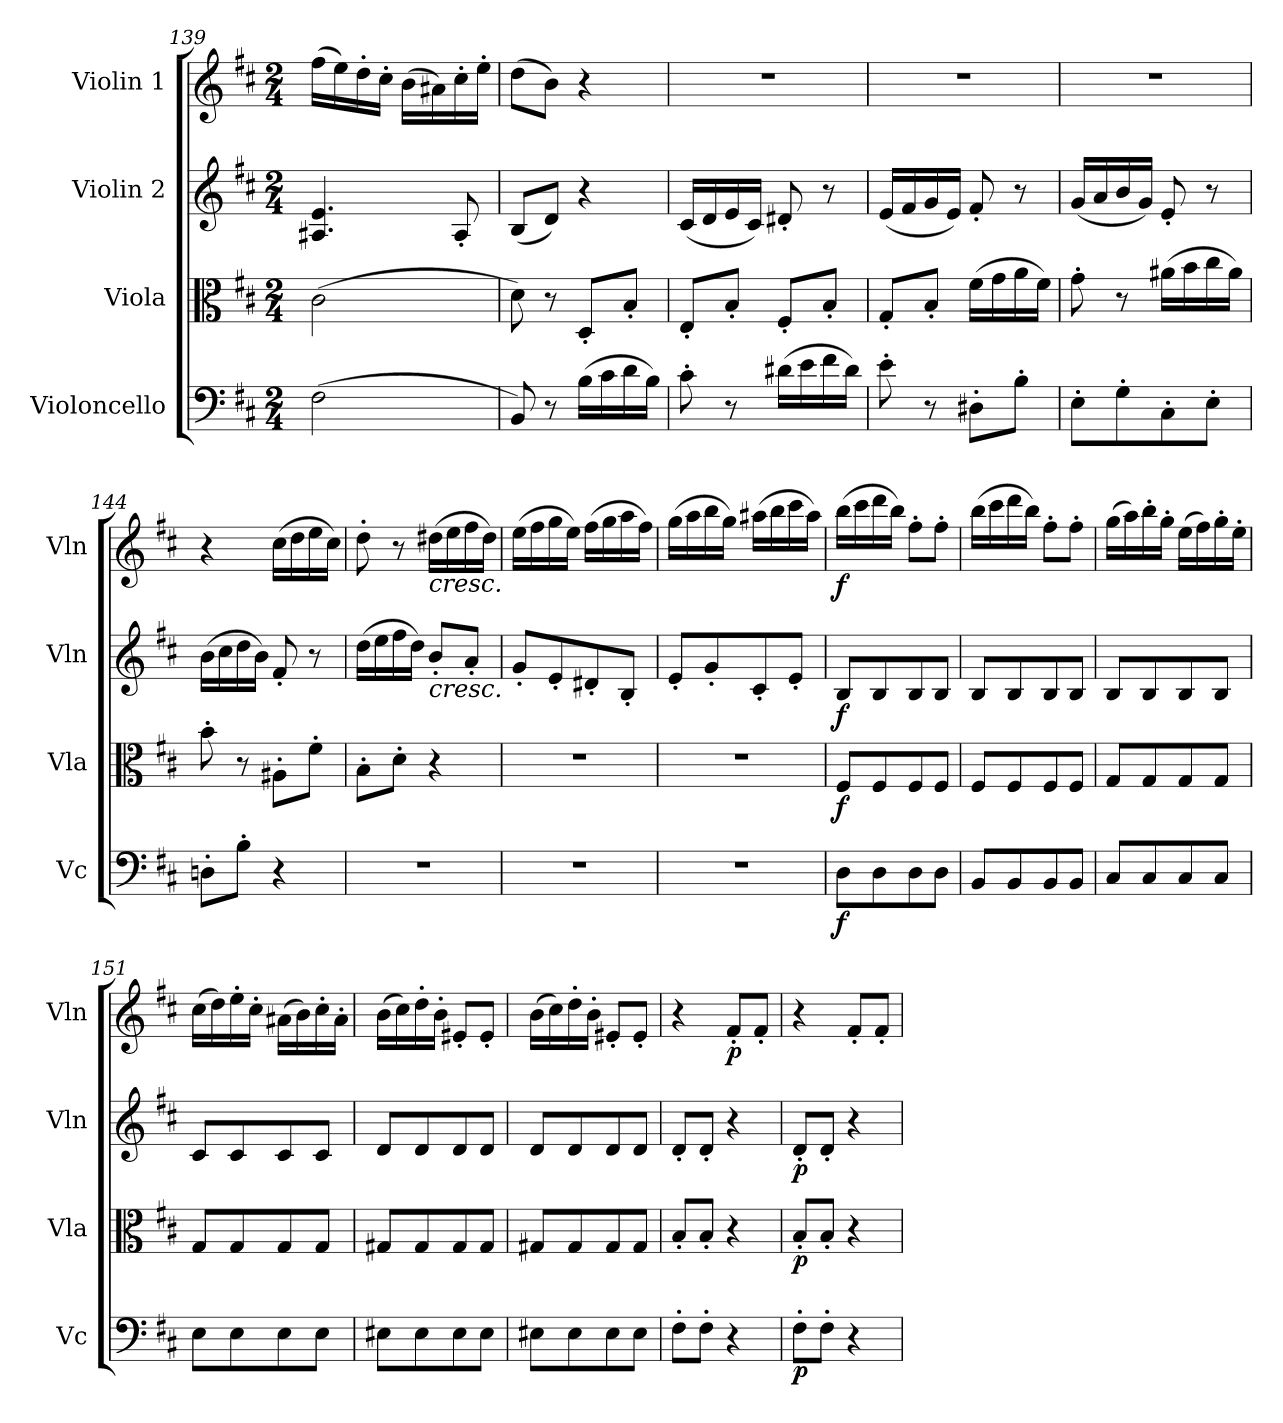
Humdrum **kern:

**kern	**dynam	**kern	**dynam	**kern	**dynam	**kern	**dynam
*part4	*part4	*part3	*part3	*part2	*part2	*part1	*part1
*staff4	*staff4	*staff3	*staff3	*staff2	*staff2	*staff1	*staff1
*I"Violoncello	*	*I"Viola	*	*I"Violin 2	*	*I"Violin 1	*
*I'Vc	*	*I'Vla	*	*I'Vln	*	*I'Vln	*
*clefF4	*	*clefC3	*	*clefG2	*	*clefG2	*
*k[f#c#]	*	*k[f#c#]	*	*k[f#c#]	*	*k[f#c#]	*
*M2/4	*	*M2/4	*	*M2/4	*	*M2/4	*
=139	=139	=139	=139	=139	=139	=139	=139
(2F#\	.	(2c#\	.	4.A#X/ 4.e/	.	(16ff#\LL	.
.	.	.	.	.	.	16ee\)	.
.	.	.	.	.	.	16dd'\	.
.	.	.	.	.	.	16cc#'\JJ	.
.	.	.	.	.	.	(16b\LL	.
.	.	.	.	.	.	16a#X\)	.
.	.	.	.	8A#'/	.	16cc#'\	.
.	.	.	.	.	.	16ee'\JJ	.
=140	=140	=140	=140	=140	=140	=140	=140
8BB/)	.	8d\)	.	(8B/L	.	(8dd\L	.
8r	.	8r	.	8d/J)	.	8b\J)	.
(16B\LL	.	8D'/L	.	4r	.	4r	.
16c#\	.	.	.	.	.	.	.
16d\	.	8B'/J	.	.	.	.	.
16B\JJ)	.	.	.	.	.	.	.
=141	=141	=141	=141	=141	=141	=141	=141
8c#'\	.	8E'/L	.	(16c#/LL	.	2r	.
.	.	.	.	16d/	.	.	.
8r	.	8B'/J	.	16e/	.	.	.
.	.	.	.	16c#/JJ)	.	.	.
(16d#X\LL	.	8F#'/L	.	8d#X'/	.	.	.
16e\	.	.	.	.	.	.	.
16f#\	.	8B'/J	.	8r	.	.	.
16d#\JJ)	.	.	.	.	.	.	.
!!LO:PB:g=z
=142	=142	=142	=142	=142	=142	=142	=142
8e'\	.	8G'/L	.	(16e/LL	.	2r	.
.	.	.	.	16f#/	.	.	.
8r	.	8B'/J	.	16g/	.	.	.
.	.	.	.	16e/JJ)	.	.	.
8D#X'\L	.	(16f#\LL	.	8f#'/	.	.	.
.	.	16g\	.	.	.	.	.
8B'\J	.	16a\	.	8r	.	.	.
.	.	16f#\JJ)	.	.	.	.	.
!!LO:PB:g=z
=143	=143	=143	=143	=143	=143	=143	=143
8E'\L	.	8g'\	.	(16g/LL	.	2r	.
.	.	.	.	16a/	.	.	.
8G'\	.	8r	.	16b/	.	.	.
.	.	.	.	16g/JJ)	.	.	.
8C#'\	.	(16a#X\LL	.	8e'/	.	.	.
.	.	16b\	.	.	.	.	.
8E'\J	.	16cc#\	.	8r	.	.	.
.	.	16a#\JJ)	.	.	.	.	.
=144	=144	=144	=144	=144	=144	=144	=144
8Dn'\L	.	8b'\	.	(16b\LL	.	4r	.
.	.	.	.	16cc#\	.	.	.
8B'\J	.	8r	.	16dd\	.	.	.
.	.	.	.	16b\JJ)	.	.	.
4r	.	8A#X'\L	.	8f#'/	.	(16cc#\LL	.
.	.	.	.	.	.	16dd\	.
.	.	8f#'\J	.	8r	.	16ee\	.
.	.	.	.	.	.	16cc#\JJ)	.
=145	=145	=145	=145	=145	=145	=145	=145
2r	.	8B'\L	.	(16dd\LL	.	8dd'\	.
.	.	.	.	16ee\	.	.	.
.	.	8d'\J	.	16ff#\	.	8r	.
.	.	.	.	16dd\JJ)	.	.	.
!	!	!	!	!	!	!LO:TX:b:i:t=cresc.	!
!	!	!	!	!LO:TX:b:i:t=cresc.	!	!	!
.	.	4r	.	8b'/L	.	(16dd#X\LL	.
.	.	.	.	.	.	16ee\	.
.	.	.	.	8a'/J	.	16ff#\	.
.	.	.	.	.	.	16dd#\JJ)	.
=146	=146	=146	=146	=146	=146	=146	=146
2r	.	2r	.	8g'/L	.	(16ee\LL	.
.	.	.	.	.	.	16ff#\	.
.	.	.	.	8e'/	.	16gg\	.
.	.	.	.	.	.	16ee\JJ)	.
.	.	.	.	8d#X'/	.	(16ff#\LL	.
.	.	.	.	.	.	16gg\	.
.	.	.	.	8B'/J	.	16aa\	.
.	.	.	.	.	.	16ff#\JJ)	.
!!LO:LB:g=z
=147	=147	=147	=147	=147	=147	=147	=147
2r	.	2r	.	8e'/L	.	(16gg\LL	.
.	.	.	.	.	.	16aa\	.
.	.	.	.	8g'/	.	16bb\	.
.	.	.	.	.	.	16gg\JJ)	.
.	.	.	.	8c#'/	.	(16aa#X\LL	.
.	.	.	.	.	.	16bb\	.
.	.	.	.	8e'/J	.	16ccc#\	.
.	.	.	.	.	.	16aa#\JJ)	.
=148	=148	=148	=148	=148	=148	=148	=148
!	!LO:DY:b	!	!LO:DY:b	!	!LO:DY:b	!	!LO:DY:b
8D\L	f	8F#/L	f	8B/L	f	(16bb\LL	f
.	.	.	.	.	.	16ccc#\	.
8D\	.	8F#/	.	8B/	.	16ddd\	.
.	.	.	.	.	.	16bb\JJ)	.
8D\	.	8F#/	.	8B/	.	8ff#'\L	.
8D\J	.	8F#/J	.	8B/J	.	8ff#'\J	.
!!LO:LB:g=z
=149	=149	=149	=149	=149	=149	=149	=149
8BB/L	.	8F#/L	.	8B/L	.	(16bb\LL	.
.	.	.	.	.	.	16ccc#\	.
8BB/	.	8F#/	.	8B/	.	16ddd\	.
.	.	.	.	.	.	16bb\JJ)	.
8BB/	.	8F#/	.	8B/	.	8ff#'\L	.
8BB/J	.	8F#/J	.	8B/J	.	8ff#'\J	.
=150	=150	=150	=150	=150	=150	=150	=150
8C#/L	.	8G/L	.	8B/L	.	(16gg\LL	.
.	.	.	.	.	.	16aa\)	.
8C#/	.	8G/	.	8B/	.	16bb'\	.
.	.	.	.	.	.	16gg'\JJ	.
8C#/	.	8G/	.	8B/	.	(16ee\LL	.
.	.	.	.	.	.	16ff#\)	.
8C#/J	.	8G/J	.	8B/J	.	16gg'\	.
.	.	.	.	.	.	16ee'\JJ	.
=151	=151	=151	=151	=151	=151	=151	=151
8E\L	.	8G/L	.	8c#/L	.	(16cc#\LL	.
.	.	.	.	.	.	16dd\)	.
8E\	.	8G/	.	8c#/	.	16ee'\	.
.	.	.	.	.	.	16cc#'\JJ	.
8E\	.	8G/	.	8c#/	.	(16a#X\LL	.
.	.	.	.	.	.	16b\)	.
8E\J	.	8G/J	.	8c#/J	.	16cc#'\	.
.	.	.	.	.	.	16a#'\JJ	.
=152	=152	=152	=152	=152	=152	=152	=152
8E#X\L	.	8G#X/L	.	8d/L	.	(16b\LL	.
.	.	.	.	.	.	16cc#\)	.
8E#\	.	8G#/	.	8d/	.	16dd'\	.
.	.	.	.	.	.	16b'\JJ	.
8E#\	.	8G#/	.	8d/	.	8e#X'/L	.
8E#\J	.	8G#/J	.	8d/J	.	8e#'/J	.
=153	=153	=153	=153	=153	=153	=153	=153
8E#X\L	.	8G#X/L	.	8d/L	.	(16b\LL	.
.	.	.	.	.	.	16cc#\)	.
8E#\	.	8G#/	.	8d/	.	16dd'\	.
.	.	.	.	.	.	16b'\JJ	.
8E#\	.	8G#/	.	8d/	.	8e#X'/L	.
8E#\J	.	8G#/J	.	8d/J	.	8e#'/J	.
!!LO:LB:g=z
=154	=154	=154	=154	=154	=154	=154	=154
8F#'\L	.	8B'/L	.	8d'/L	.	4r	.
8F#'\J	.	8B'/J	.	8d'/J	.	.	.
!	!	!	!	!	!	!	!LO:DY:b
4r	.	4r	.	4r	.	8f#'/L	p
.	.	.	.	.	.	8f#'/J	.
=155	=155	=155	=155	=155	=155	=155	=155
!	!LO:DY:b	!	!LO:DY:b	!	!LO:DY:b	!	!
8F#'\L	p	8B'/L	p	8d'/L	p	4r	.
8F#'\J	.	8B'/J	.	8d'/J	.	.	.
4r	.	4r	.	4r	.	8f#'/L	.
.	.	.	.	.	.	8f#'/J	.
=	=	=	=	=	=	=	=
*-	*-	*-	*-	*-	*-	*-	*-
